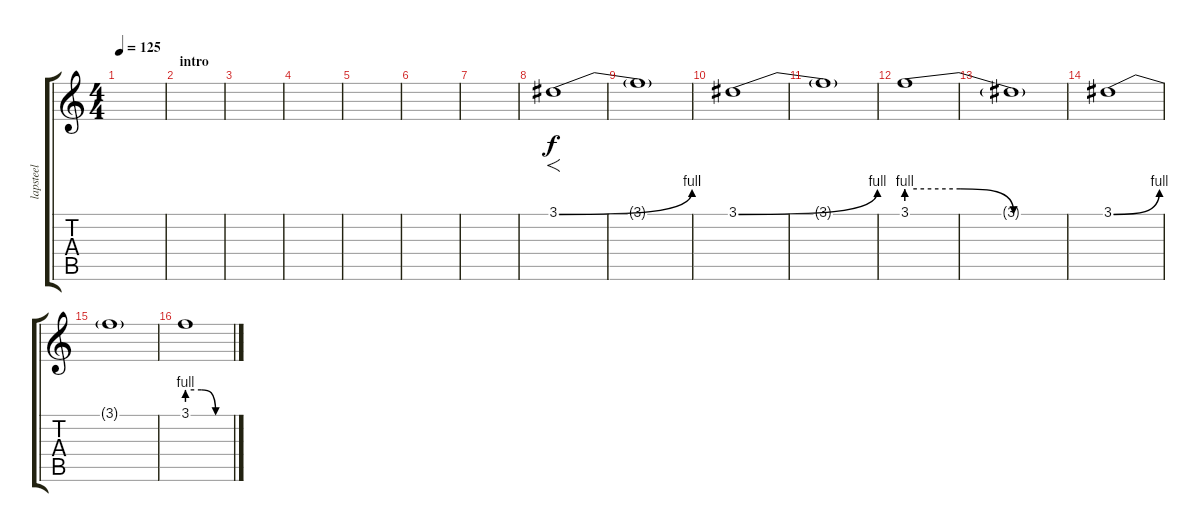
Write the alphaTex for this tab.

\track ("lapsteel" "lapsteel") {instrument distortionguitar}
\staff {score tabs}
\tuning (C4 G3 Eb3 Bb2 F2 C2) {hide}
\ts (4 4)
\tempo 125
\clef g2
\ks c
|
\section ("" "intro")
|
|
|
|
|
|
3.1{be (bend 0 0 60 4)}.1{f} |
3.1{t}.1 |
\section ("" "")
3.1{be (bend 0 0 60 4)}.1 |
3.1{t}.1 |
3.1{be (custom 0 4 20 4 40 0 60 0)}.1 |
3.1{t}.1 |
3.1{be (bend 0 0 60 4)}.1 |
3.1{t}.1 |
3.1{be (custom 0 4 20 4 40 0 60 0)}.1
